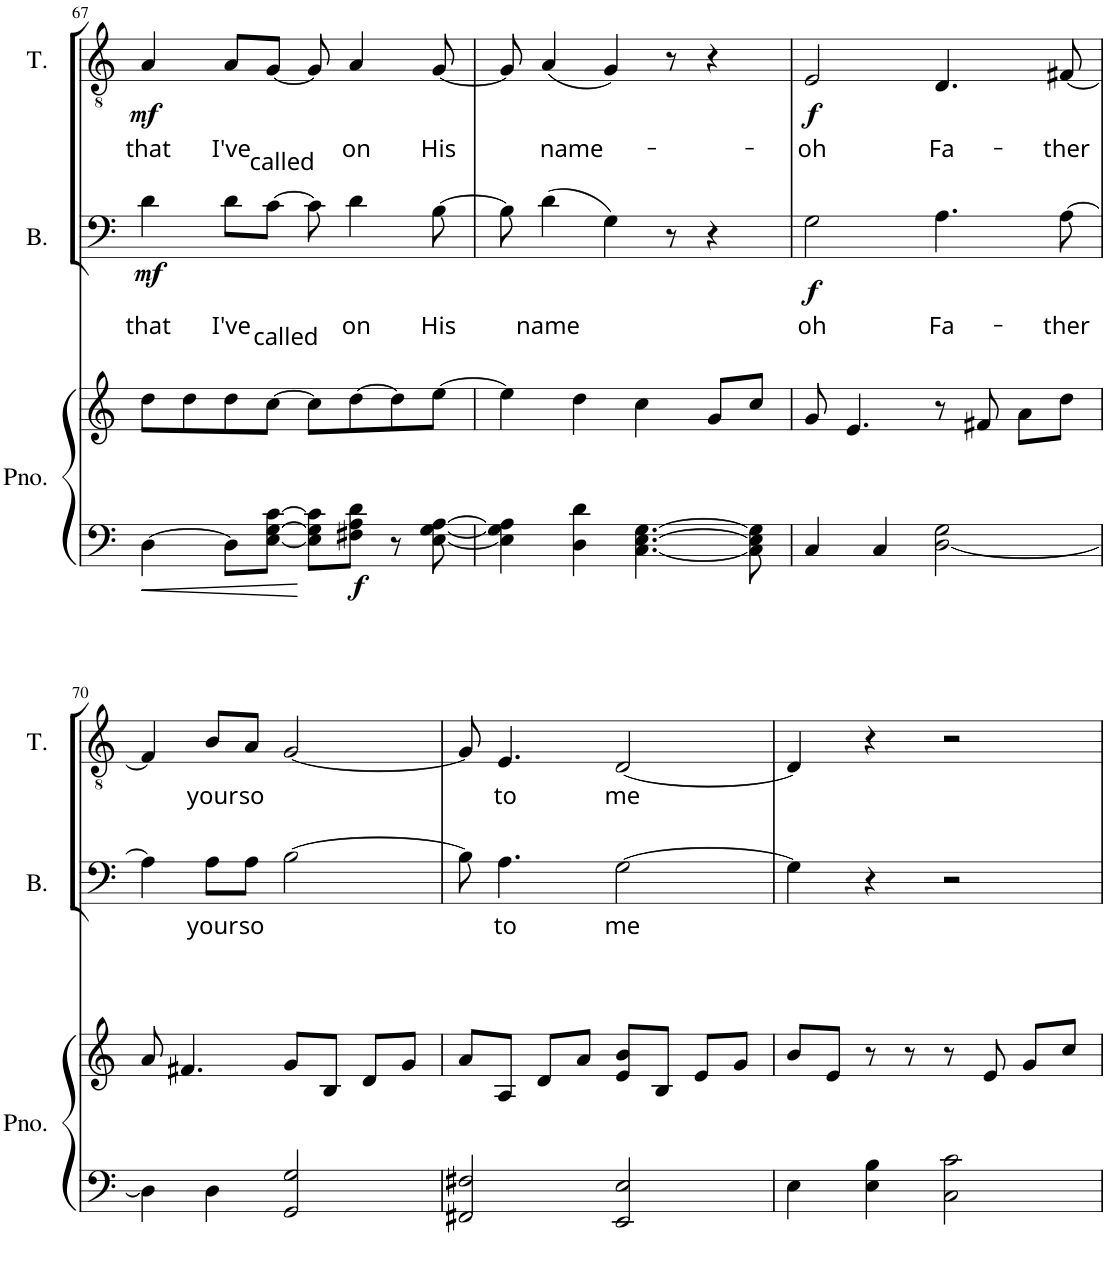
**kern	**kern	**dynam	**kern	**text	**dynam	**kern	**text	**dynam
*part3	*part3	*part3	*part2	*part2	*part2	*part1	*part1	*part1
*staff4	*staff3	*staff3/4	*staff2	*staff2	*staff2	*staff1	*staff1	*staff1
*I"Piano	*	*	*I"Bass	*	*	*I"Tenor	*	*
*I'Pno.	*	*	*I'B.	*	*	*I'T.	*	*
!!LO:PB:g=z
*clefF4	*clefG2	*	*clefF4	*	*	*clefGv2	*	*
*	*	*	*	*	*	*Trd-7c-12	*	*
*k[]	*k[]	*	*k[]	*	*	*k[]	*	*
*M4/4	*M4/4	*	*M4/4	*	*	*M4/4	*	*
=67	=67	=67	=67	=67	=67	=67	=67	=67
!	!	!	!	!LO:LY:b	!LO:DY:b	!	!LO:LY:b	!LO:DY:b
[4D\	8dd\L	.	4d\	that	mf	4A/	that	mf
.	8dd\	.	.	.	.	.	.	.
!	!	!	!	!LO:LY:b	!	!	!LO:LY:b	!
8D\L]	8dd\	.	8d\L	I've	.	8A/L	I've	.
!	!	!	!	!LO:LY:b	!	!	!LO:LY:b	!
[8E\ [8G\ [8c\J	[8cc\J	.	[8c\J	called	.	[8G/J	called	.
8E\] 8G\] 8c\]L	8cc\L]	.	8c\]	.	.	8G/]	.	.
!	!	!LO:DY:b=2	!	!LO:LY:b	!	!	!LO:LY:b	!
8F#X\ 8A\ 8d\J	[8dd\	f	4d\	on	.	4A/	on	.
8r	8dd\]	.	.	.	.	.	.	.
!	!	!	!	!LO:LY:b	!	!	!LO:LY:b	!
[8E\ [8G\ [8A\	[8ee\J	.	[8B\	His	.	[8G/	His	.
=68	=68	=68	=68	=68	=68	=68	=68	=68
4E\] 4G\] 4A\]	4ee\]	.	8B\]	.	.	8G/]	.	.
!	!	!	!	!LO:LY:b	!	!	!LO:LY:b	!
.	.	.	(4d\	name	.	(4A/	name-	.
4D\ 4d\	4dd\	.	.	.	.	.	.	.
.	.	.	4G\)	.	.	4G/)	.	.
[4.C\ [4.E\ [4.G\	4cc\	.	.	.	.	.	.	.
.	.	.	8r	.	.	8r	.	.
.	8g/L	.	4r	.	.	4r	.	.
8C\] 8E\] 8G\]	8cc/J	.	.	.	.	.	.	.
=69	=69	=69	=69	=69	=69	=69	=69	=69
!	!	!	!	!LO:LY:b	!LO:DY:b	!	!LO:LY:b	!LO:DY:b
4C/	8g/	.	2G\	oh	f	2E/	-oh	f
.	4.e/	.	.	.	.	.	.	.
4C/	.	.	.	.	.	.	.	.
!	!	!	!	!LO:LY:b	!	!	!LO:LY:b	!
[2D\ 2G\	8r	.	4.A\	Fa-	.	4.D/	Fa-	.
.	8f#X/	.	.	.	.	.	.	.
.	8a\L	.	.	.	.	.	.	.
!	!	!	!	!LO:LY:b	!	!	!LO:LY:b	!
.	8dd\J	.	[8A\	-ther	.	[8F#X/	-ther	.
!!LO:LB:g=z
=70	=70	=70	=70	=70	=70	=70	=70	=70
4D\]	8a/	.	4A\]	.	.	4F#/]	.	.
.	4.f#X/	.	.	.	.	.	.	.
!	!	!	!	!LO:LY:b	!	!	!LO:LY:b	!
4D\	.	.	8A\L	your	.	8B/L	your	.
!	!	!	!	!LO:LY:b	!	!	!LO:LY:b	!
.	.	.	8A\J	so	.	8A/J	so	.
2GG/ 2G/	8g/L	.	[2B\	.	.	[2G/	.	.
.	8B/J	.	.	.	.	.	.	.
.	8d/L	.	.	.	.	.	.	.
.	8g/J	.	.	.	.	.	.	.
=71	=71	=71	=71	=71	=71	=71	=71	=71
2FF#X/ 2F#X/	8a/L	.	8B\]	.	.	8G/]	.	.
!	!	!	!	!LO:LY:b	!	!	!LO:LY:b	!
.	8A/J	.	4.A\	to	.	4.E/	to	.
.	8d/L	.	.	.	.	.	.	.
.	8a/J	.	.	.	.	.	.	.
!	!	!	!	!LO:LY:b	!	!	!LO:LY:b	!
2EE/ 2E/	8e/ 8b/L	.	[2G\	me	.	[2D/	me	.
.	8B/J	.	.	.	.	.	.	.
.	8e/L	.	.	.	.	.	.	.
.	8g/J	.	.	.	.	.	.	.
=72	=72	=72	=72	=72	=72	=72	=72	=72
4E\	8b/L	.	4G\]	.	.	4D/]	.	.
.	8e/J	.	.	.	.	.	.	.
4E\ 4B\	8r	.	4r	.	.	4r	.	.
.	8r	.	.	.	.	.	.	.
2C\ 2c\	8r	.	2r	.	.	2r	.	.
.	8e/	.	.	.	.	.	.	.
.	8g/L	.	.	.	.	.	.	.
.	8cc/J	.	.	.	.	.	.	.
=	=	=	=	=	=	=	=	=
*-	*-	*-	*-	*-	*-	*-	*-	*-
